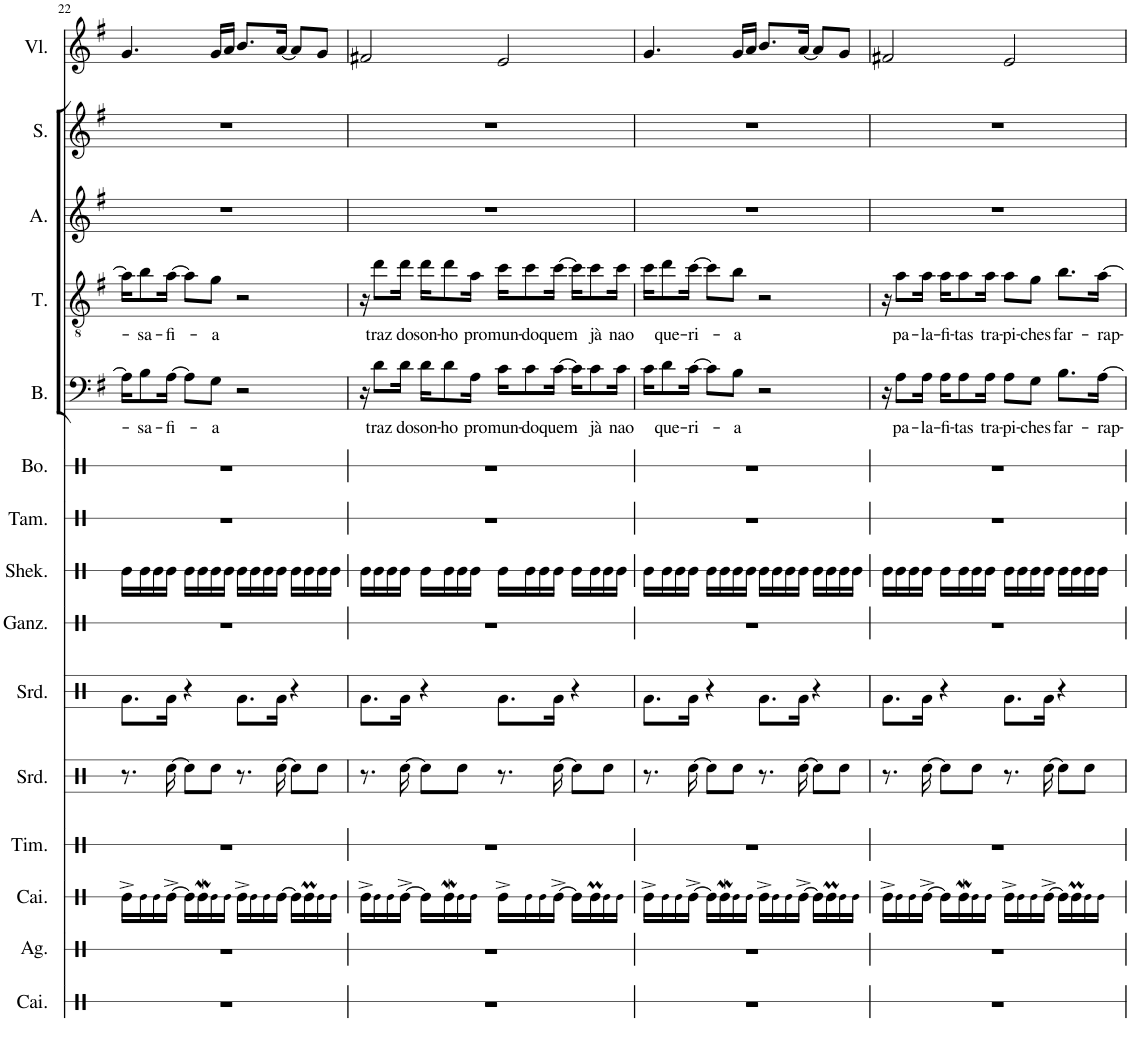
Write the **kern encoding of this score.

**kern	**kern	**kern	**kern	**kern	**kern	**kern	**kern	**kern	**kern	**kern	**text	**kern	**text	**kern	**kern	**kern
*part15	*part14	*part13	*part12	*part11	*part10	*part9	*part8	*part7	*part6	*part5	*part5	*part4	*part4	*part3	*part2	*part1
*staff15	*staff14	*staff13	*staff12	*staff11	*staff10	*staff9	*staff8	*staff7	*staff6	*staff5	*staff5	*staff4	*staff4	*staff3	*staff2	*staff1
*I"Caixa	*I"Agogo	*I"Caixa	*I"Timbaõ	*I"Surdo	*I"Surdo	*I"Ganzá	*I"Shekere	*I"Tamborim	*I"Bongos	*I"Bass	*	*I"Tenor	*	*I"Alto	*I"Soprano	*I"Violine
*I'Cai.	*I'Ag.	*I'Cai.	*I'Tim.	*I'Srd.	*I'Srd.	*I'Ganz.	*I'Shek.	*I'Tam.	*I'Bo.	*I'B.	*	*I'T.	*	*I'A.	*I'S.	*I'Vl.
!!LO:PB:g=z
*clefX	*clefX	*clefX	*clefX	*clefX	*clefX	*clefX	*clefX	*clefX	*clefX	*clefF4	*	*clefGv2	*	*clefG2	*clefG2	*clefG2
*	*	*	*	*	*	*	*	*	*	*ITrd1c2	*	*	*	*	*ITrd1c2	*
*k[]	*k[]	*k[]	*k[]	*k[]	*k[]	*k[]	*k[]	*k[]	*k[]	*k[f#]	*	*k[f#]	*	*k[f#]	*k[f#]	*k[f#]
*M4/4	*M4/4	*M4/4	*M4/4	*M4/4	*M4/4	*M4/4	*M4/4	*M4/4	*M4/4	*M4/4	*	*M4/4	*	*M4/4	*M4/4	*M4/4
=22	=22	=22	=22	=22	=22	=22	=22	=22	=22	=22	=22	=22	=22	=22	=22	=22
1r	1r	16Re^\LL	1r	8.r	8.Ra\L	1r	16Re\LL	1r	1r	16A\KL]	.	16a\KL]	.	1r	1r	4.g/
!	!	!	!	!	!	!	!	!	!	!	!LO:LY:b	!	!LO:LY:b	!	!	!
.	.	16Re\	.	.	.	.	16Re\	.	.	8B\	-sa-	8b\	-sa-	.	.	.
.	.	16Re!\	.	.	.	.	16Re\	.	.	.	.	.	.	.	.	.
!	!	!	!	!	!	!	!	!	!	!	!LO:LY:b	!	!LO:LY:b	!	!	!
.	.	[16Re^\JJ	.	[16Rcc\	16Ra\Jk	.	16Re\JJ	.	.	[16A\Jk	-fi-	[16a\Jk	-fi-	.	.	.
.	.	16Re\LL]	.	8Rcc\L]	4r	.	16Re\LL	.	.	8A\L]	.	8a\L]	.	.	.	.
.	.	16Ret\	.	.	.	.	16Re\	.	.	.	.	.	.	.	.	.
!	!	!	!	!	!	!	!	!	!	!	!LO:LY:b	!	!LO:LY:b	!	!	!
.	.	16Re\	.	8Rcc\J	.	.	16Re\	.	.	8G\J	-a	8g\J	-a	.	.	16g/LL
.	.	16Re\JJ	.	.	.	.	16Re\JJ	.	.	.	.	.	.	.	.	16a/JJ
.	.	16Re^\LL	.	8.r	8.Ra\L	.	16Re\LL	.	.	2r	.	2r	.	.	.	8.b/L
.	.	16Re\	.	.	.	.	16Re\	.	.	.	.	.	.	.	.	.
.	.	16Re\	.	.	.	.	16Re\	.	.	.	.	.	.	.	.	.
.	.	[16Re\JJ	.	[16Rcc\	16Ra\Jk	.	16Re\JJ	.	.	.	.	.	.	.	.	[16a/Jk
.	.	16Re\LL]	.	8Rcc\L]	4r	.	16Re\LL	.	.	.	.	.	.	.	.	8a/L]
.	.	16Ret\	.	.	.	.	16Re\	.	.	.	.	.	.	.	.	.
.	.	16Re\	.	8Rcc\J	.	.	16Re\	.	.	.	.	.	.	.	.	8g/J
.	.	16Re\JJ	.	.	.	.	16Re\JJ	.	.	.	.	.	.	.	.	.
=23	=23	=23	=23	=23	=23	=23	=23	=23	=23	=23	=23	=23	=23	=23	=23	=23
1r	1r	16Re^\LL	1r	8.r	8.Ra\L	1r	16Re\LL	1r	1r	16r	.	16r	.	1r	1r	2f#X/
!	!	!	!	!	!	!	!	!	!	!	!LO:LY:b	!	!LO:LY:b	!	!	!
.	.	16Re\	.	.	.	.	16Re\	.	.	8d\L	traz	8dd\L	traz	.	.	.
.	.	16Re!\	.	.	.	.	16Re\	.	.	.	.	.	.	.	.	.
!	!	!	!	!	!	!	!	!	!	!	!LO:LY:b	!	!LO:LY:b	!	!	!
.	.	[16Re^\JJ	.	[16Rcc\	16Ra\Jk	.	16Re\JJ	.	.	16d\Jk	do	16dd\Jk	do	.	.	.
!	!	!	!	!	!	!	!	!	!	!	!LO:LY:b	!	!LO:LY:b	!	!	!
.	.	16Re\LL]	.	8Rcc\L]	4r	.	16Re\LL	.	.	16d\KL	son-	16dd\KL	son-	.	.	.
!	!	!	!	!	!	!	!	!	!	!	!LO:LY:b	!	!LO:LY:b	!	!	!
.	.	16Ret\	.	.	.	.	16Re\	.	.	8d\	-ho	8dd\	-ho	.	.	.
.	.	16Re\	.	8Rcc\J	.	.	16Re\	.	.	.	.	.	.	.	.	.
!	!	!	!	!	!	!	!	!	!	!	!LO:LY:b	!	!LO:LY:b	!	!	!
.	.	16Re\JJ	.	.	.	.	16Re\JJ	.	.	16A\Jk	pro	16a\Jk	pro	.	.	.
!	!	!	!	!	!	!	!	!	!	!	!LO:LY:b	!	!LO:LY:b	!	!	!
.	.	16Re^\LL	.	8.r	8.Ra\L	.	16Re\LL	.	.	16c\KL	mun-	16cc\KL	mun-	.	.	2e/
!	!	!	!	!	!	!	!	!	!	!	!LO:LY:b	!	!LO:LY:b	!	!	!
.	.	16Re\	.	.	.	.	16Re\	.	.	8c\	-do	8cc\	-do	.	.	.
.	.	16Re\	.	.	.	.	16Re\	.	.	.	.	.	.	.	.	.
!	!	!	!	!	!	!	!	!	!	!	!LO:LY:b	!	!LO:LY:b	!	!	!
.	.	[16Re^\JJ	.	[16Rcc\	16Ra\Jk	.	16Re\JJ	.	.	[16c\Jk	quem	[16cc\Jk	quem	.	.	.
.	.	16Re\LL]	.	8Rcc\L]	4r	.	16Re\LL	.	.	16c\KL]	.	16cc\KL]	.	.	.	.
!	!	!	!	!	!	!	!	!	!	!	!LO:LY:b	!	!LO:LY:b	!	!	!
.	.	16Ret\	.	.	.	.	16Re\	.	.	8c\	jà	8cc\	jà	.	.	.
.	.	16Re\	.	8Rcc\J	.	.	16Re\	.	.	.	.	.	.	.	.	.
!	!	!	!	!	!	!	!	!	!	!	!LO:LY:b	!	!LO:LY:b	!	!	!
.	.	16Re\JJ	.	.	.	.	16Re\JJ	.	.	16c\Jk	nao	16cc\Jk	nao	.	.	.
=24	=24	=24	=24	=24	=24	=24	=24	=24	=24	=24	=24	=24	=24	=24	=24	=24
1r	1r	16Re^\LL	1r	8.r	8.Ra\L	1r	16Re\LL	1r	1r	16c\KL	.	16cc\KL	.	1r	1r	4.g/
!	!	!	!	!	!	!	!	!	!	!	!LO:LY:b	!	!LO:LY:b	!	!	!
.	.	16Re\	.	.	.	.	16Re\	.	.	8d\	que-	8dd\	que-	.	.	.
.	.	16Re!\	.	.	.	.	16Re\	.	.	.	.	.	.	.	.	.
!	!	!	!	!	!	!	!	!	!	!	!LO:LY:b	!	!LO:LY:b	!	!	!
.	.	[16Re^\JJ	.	[16Rcc\	16Ra\Jk	.	16Re\JJ	.	.	[16c\Jk	-ri-	[16cc\Jk	-ri-	.	.	.
.	.	16Re\LL]	.	8Rcc\L]	4r	.	16Re\LL	.	.	8c\L]	.	8cc\L]	.	.	.	.
.	.	16Ret\	.	.	.	.	16Re\	.	.	.	.	.	.	.	.	.
!	!	!	!	!	!	!	!	!	!	!	!LO:LY:b	!	!LO:LY:b	!	!	!
.	.	16Re\	.	8Rcc\J	.	.	16Re\	.	.	8B\J	-a	8b\J	-a	.	.	16g/LL
.	.	16Re\JJ	.	.	.	.	16Re\JJ	.	.	.	.	.	.	.	.	16a/JJ
.	.	16Re^\LL	.	8.r	8.Ra\L	.	16Re\LL	.	.	2r	.	2r	.	.	.	8.b/L
.	.	16Re\	.	.	.	.	16Re\	.	.	.	.	.	.	.	.	.
.	.	16Re\	.	.	.	.	16Re\	.	.	.	.	.	.	.	.	.
.	.	[16Re^\JJ	.	[16Rcc\	16Ra\Jk	.	16Re\JJ	.	.	.	.	.	.	.	.	[16a/Jk
.	.	16Re\LL]	.	8Rcc\L]	4r	.	16Re\LL	.	.	.	.	.	.	.	.	8a/L]
.	.	16Ret\	.	.	.	.	16Re\	.	.	.	.	.	.	.	.	.
.	.	16Re\	.	8Rcc\J	.	.	16Re\	.	.	.	.	.	.	.	.	8g/J
.	.	16Re\JJ	.	.	.	.	16Re\JJ	.	.	.	.	.	.	.	.	.
=25	=25	=25	=25	=25	=25	=25	=25	=25	=25	=25	=25	=25	=25	=25	=25	=25
1r	1r	16Re^\LL	1r	8.r	8.Ra\L	1r	16Re\LL	1r	1r	16r	.	16r	.	1r	1r	2f#X/
!	!	!	!	!	!	!	!	!	!	!	!LO:LY:b	!	!LO:LY:b	!	!	!
.	.	16Re\	.	.	.	.	16Re\	.	.	8A\L	pa-	8a\L	pa-	.	.	.
.	.	16Re!\	.	.	.	.	16Re\	.	.	.	.	.	.	.	.	.
!	!	!	!	!	!	!	!	!	!	!	!LO:LY:b	!	!LO:LY:b	!	!	!
.	.	[16Re^\JJ	.	[16Rcc\	16Ra\Jk	.	16Re\JJ	.	.	16A\Jk	-la-	16a\Jk	-la-	.	.	.
!	!	!	!	!	!	!	!	!	!	!	!LO:LY:b	!	!LO:LY:b	!	!	!
.	.	16Re\LL]	.	8Rcc\L]	4r	.	16Re\LL	.	.	16A\KL	-fi-	16a\KL	-fi-	.	.	.
!	!	!	!	!	!	!	!	!	!	!	!LO:LY:b	!	!LO:LY:b	!	!	!
.	.	16Ret\	.	.	.	.	16Re\	.	.	8A\	-tas	8a\	-tas	.	.	.
.	.	16Re\	.	8Rcc\J	.	.	16Re\	.	.	.	.	.	.	.	.	.
!	!	!	!	!	!	!	!	!	!	!	!LO:LY:b	!	!LO:LY:b	!	!	!
.	.	16Re\JJ	.	.	.	.	16Re\JJ	.	.	16A\Jk	tra-	16a\Jk	tra-	.	.	.
!	!	!	!	!	!	!	!	!	!	!	!LO:LY:b	!	!LO:LY:b	!	!	!
.	.	16Re^\LL	.	8.r	8.Ra\L	.	16Re\LL	.	.	8A\L	-pi-	8a\L	-pi-	.	.	2e/
.	.	16Re\	.	.	.	.	16Re\	.	.	.	.	.	.	.	.	.
!	!	!	!	!	!	!	!	!	!	!	!LO:LY:b	!	!LO:LY:b	!	!	!
.	.	16Re\	.	.	.	.	16Re\	.	.	8G\J	-ches	8g\J	-ches	.	.	.
.	.	[16Re^\JJ	.	[16Rcc\	16Ra\Jk	.	16Re\JJ	.	.	.	.	.	.	.	.	.
!	!	!	!	!	!	!	!	!	!	!	!LO:LY:b	!	!LO:LY:b	!	!	!
.	.	16Re\LL]	.	8Rcc\L]	4r	.	16Re\LL	.	.	8.B\L	far-	8.b\L	far-	.	.	.
.	.	16Ret\	.	.	.	.	16Re\	.	.	.	.	.	.	.	.	.
.	.	16Re\	.	8Rcc\J	.	.	16Re\	.	.	.	.	.	.	.	.	.
!	!	!	!	!	!	!	!	!	!	!	!LO:LY:b	!	!LO:LY:b	!	!	!
.	.	16Re\JJ	.	.	.	.	16Re\JJ	.	.	[16A\Jk	-rap-	[16a\Jk	-rap-	.	.	.
=	=	=	=	=	=	=	=	=	=	=	=	=	=	=	=	=
*-	*-	*-	*-	*-	*-	*-	*-	*-	*-	*-	*-	*-	*-	*-	*-	*-
